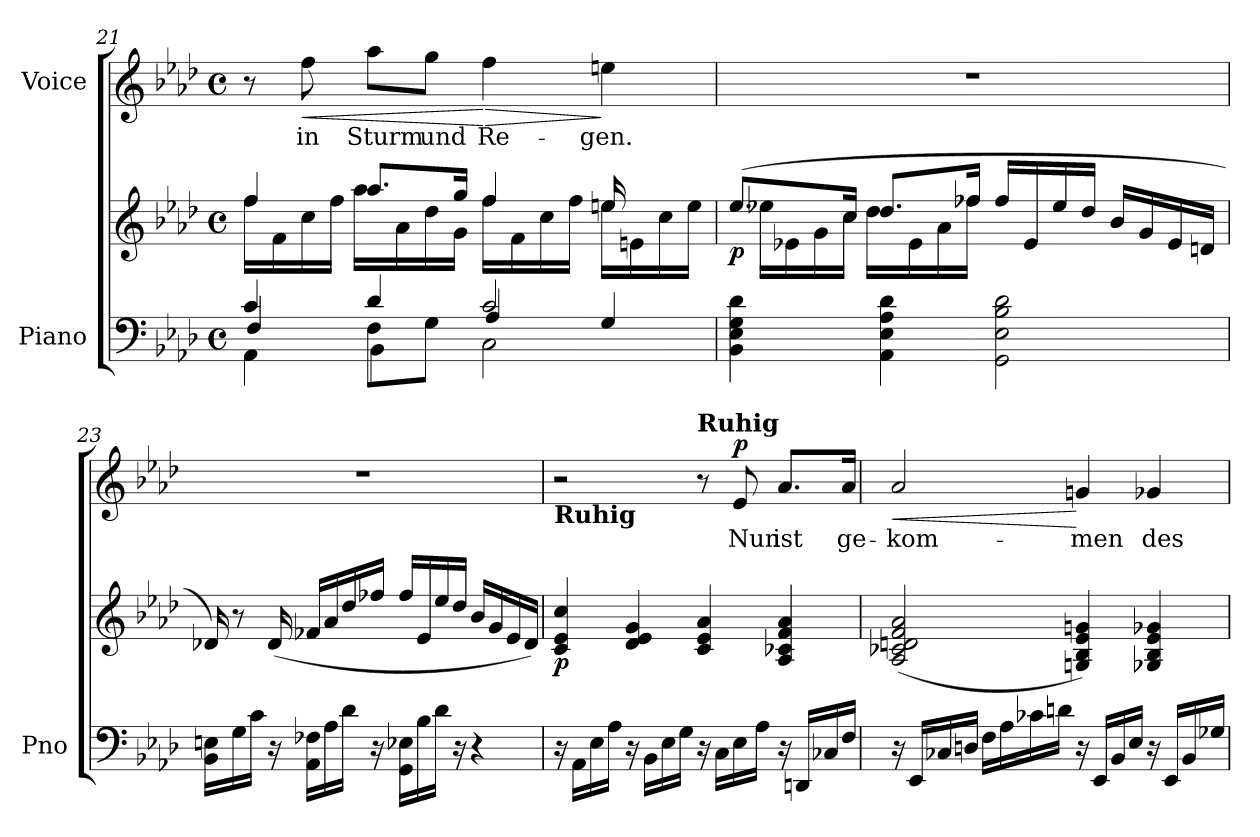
**kern	**kern	**dynam	**kern	**text	**dynam
*part2	*part2	*part2	*part1	*part1	*part1
*staff3	*staff2	*staff2/3	*staff1	*staff1	*staff1
*I"Piano	*	*	*I"Voice	*	*
*I'Pno	*	*	*	*	*
!!LO:PB:g=z
*clefF4	*clefG2	*	*clefG2	*	*
*k[b-e-a-d-]	*k[b-e-a-d-]	*	*k[b-e-a-d-]	*	*
*M4/4	*M4/4	*	*M4/4	*	*
*met(c)	*met(c)	*	*met(c)	*	*
=21	=21	=21	=21	=21	=21
*^	*^	*	*	*	*
*	*^	*	*	*	*	*	*
4c/	4F/	4AA-\	4ff/	16ff\LL	.	8r	.	.
.	.	.	.	16f\	.	.	.	.
!	!	!	!	!	!	!	!LO:LY:b	!LO:HP:b
.	.	.	.	16cc\	.	8ff\	in	<
.	.	.	.	16ff\JJ	.	.	.	.
!	!	!	!	!	!	!	!LO:LY:b	!
4d-/	8F\L	4BB-\	8.aa-/L	16aa-\LL	.	8aa-\L	Sturm	.
.	.	.	.	16a-\	.	.	.	.
!	!	!	!	!	!	!	!LO:LY:b	!
.	8G\J	.	.	16dd-\	.	8gg\J	und	.
.	.	.	16gg/Jk	16g\JJ	.	.	.	.
!	!	!	!	!	!	!	!LO:LY:b	!LO:HP:n=1:b
2c/	4A-/	2C\	4ff/	16ff\LL	.	4ff\	Re-	[ >
.	.	.	.	16f\	.	.	.	.
.	.	.	.	16cc\	.	.	.	.
.	.	.	.	16ff\JJ	.	.	.	.
!	!	!	!	!	!	!	!LO:LY:b	!
.	4G/	.	16een/	16ee\LL	.	4een\	-gen.	]
.	.	.	8.ryy	16en\	.	.	.	.
.	.	.	.	16cc\	.	.	.	.
.	.	.	.	16ee\JJ	.	.	.	.
*v	*v	*v	*	*	*	*	*	*
!!LO:LB:g=z
=22	=22	=22	=22	=22	=22	=22
!	!	!	!LO:DY:b	!	!	!
4BB-\ 4E-\ 4G\ 4d-\	(8.ee-/L	16ee-X\LL	p	1r	.	.
.	.	16e-X\	.	.	.	.
.	.	16g\	.	.	.	.
.	16cc/Jk	16cc\JJ	.	.	.	.
4AA-\ 4E-\ 4A-\ 4d-\	8.dd-/L	16dd-\LL	.	.	.	.
.	.	16e-\	.	.	.	.
.	.	16a-\	.	.	.	.
.	16ff-X/Jk	16ff-\JJ	.	.	.	.
2GG\ 2E-\ 2B-\ 2d-\	16ff-/LL	2ryy	.	.	.	.
.	16e-/	.	.	.	.	.
.	16ee-/	.	.	.	.	.
.	16dd-/JJ	.	.	.	.	.
.	16b-/LL	.	.	.	.	.
.	16g/	.	.	.	.	.
.	16e-/	.	.	.	.	.
.	16dn/JJ	.	.	.	.	.
*	*v	*v	*	*	*	*
=23	=23	=23	=23	=23	=23
16BB-\ 16En\LL	16d-X/)	.	1r	.	.
16G\	8r	.	.	.	.
16c\JJ	.	.	.	.	.
16r	(16d-/	.	.	.	.
16AA-\ 16F-X\LL	16f-X/LL	.	.	.	.
16A-\	16a-/	.	.	.	.
16d-\JJ	16dd-/	.	.	.	.
16r	16ff-X/JJ	.	.	.	.
16GG\ 16E-X\LL	16ff-/LL	.	.	.	.
16B-\	16e-/	.	.	.	.
16d-\JJ	16ee-/	.	.	.	.
16r	16dd-/JJ	.	.	.	.
4r	16b-/LL	.	.	.	.
.	16g/	.	.	.	.
.	16e-/	.	.	.	.
.	16d-/JJ)	.	.	.	.
!!LO:LB:g=z
=24	=24	=24	=24	=24	=24
!	!	!	!LO:TX:b:B:t=Ruhig	!	!
!	!	!LO:DY:b	!	!	!
16r	4c/ 4e-/ 4cc/	p	2r	.	.
16AA-\LL	.	.	.	.	.
16E-\	.	.	.	.	.
16A-\JJ	.	.	.	.	.
16r	4d-/ 4e-/ 4g/	.	.	.	.
16BB-\LL	.	.	.	.	.
16E-\	.	.	.	.	.
16G\JJ	.	.	.	.	.
!	!	!	!LO:TX:a:B:t=Ruhig	!	!
16r	4c/ 4e-/ 4a-/	.	8r	.	.
16C\LL	.	.	.	.	.
!	!	!	!	!LO:LY:b	!LO:DY:a
16E-\	.	.	8e-/	Nun	p
16A-\JJ	.	.	.	.	.
!	!	!	!	!LO:LY:b	!
16r	4A-/ 4c-X/ 4f/ 4a-/	.	8.a-/L	ist	.
16DDn/LL	.	.	.	.	.
16C-X/	.	.	.	.	.
!	!	!	!	!LO:LY:b	!
16F/JJ	.	.	16a-/Jk	ge-	.
!!LO:LB:g=z
=25	=25	=25	=25	=25	=25
!	!	!	!	!LO:LY:b	!LO:HP:b
16r	(>2A-/ 2c-X/ 2dn/ 2f/ 2a-/	.	2a-/	-kom-	<
16EE-/LL	.	.	.	.	.
16C-X/	.	.	.	.	.
16Dn/JJ	.	.	.	.	.
16F\LL	.	.	.	.	.
16A-\	.	.	.	.	.
16c-X\	.	.	.	.	.
16dn\JJ	.	.	.	.	.
!	!	!	!	!LO:LY:b	!
16r	4Gn/ 4B-/ 4e-/ 4gn/)	.	4gn/	-men	[
16EE-/LL	.	.	.	.	.
16BB-/	.	.	.	.	.
16E-/JJ	.	.	.	.	.
!	!	!	!	!LO:LY:b	!
16r	4G-X/ 4B-/ 4e-/ 4g-X/	.	4g-X/	des	.
16EE-/LL	.	.	.	.	.
16BB-/	.	.	.	.	.
16G-X/JJ	.	.	.	.	.
=	=	=	=	=	=
*-	*-	*-	*-	*-	*-
